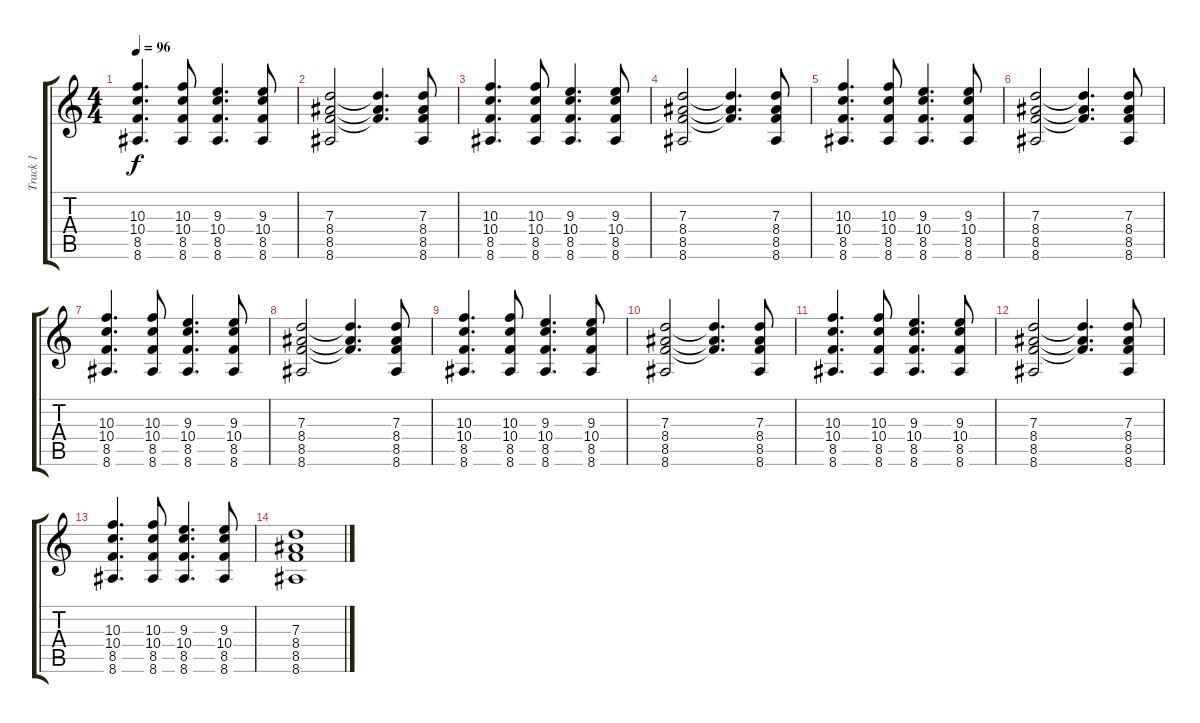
\track ("Track 1" "Track 1") {instrument overdrivenguitar}
\staff {score tabs}
\tuning (E4 B3 G3 D3 A2 D2) {hide}
\ts (4 4)
\tempo 96
\clef g2
\ks c
(10.3 10.4 8.5 8.6).4{d dy f} (10.3 10.4 8.5 8.6).8 (9.3 10.4 8.5 8.6).4{d} (9.3 10.4 8.5 8.6).8 |
(7.3 8.4 8.5 8.6).2 (7.3{t} 8.4{t} 8.5{t}).4{d} (7.3 8.4 8.5 8.6).8 |
(10.3 10.4 8.5 8.6).4{d} (10.3 10.4 8.5 8.6).8 (9.3 10.4 8.5 8.6).4{d} (9.3 10.4 8.5 8.6).8 |
(7.3 8.4 8.5 8.6).2 (7.3{t} 8.4{t} 8.5{t}).4{d} (7.3 8.4 8.5 8.6).8 |
(10.3 10.4 8.5 8.6).4{d} (10.3 10.4 8.5 8.6).8 (9.3 10.4 8.5 8.6).4{d} (9.3 10.4 8.5 8.6).8 |
(7.3 8.4 8.5 8.6).2 (7.3{t} 8.4{t} 8.5{t}).4{d} (7.3 8.4 8.5 8.6).8 |
(10.3 10.4 8.5 8.6).4{d} (10.3 10.4 8.5 8.6).8 (9.3 10.4 8.5 8.6).4{d} (9.3 10.4 8.5 8.6).8 |
(7.3 8.4 8.5 8.6).2 (7.3{t} 8.4{t} 8.5{t}).4{d} (7.3 8.4 8.5 8.6).8 |
(10.3 10.4 8.5 8.6).4{d} (10.3 10.4 8.5 8.6).8 (9.3 10.4 8.5 8.6).4{d} (9.3 10.4 8.5 8.6).8 |
(7.3 8.4 8.5 8.6).2 (7.3{t} 8.4{t} 8.5{t}).4{d} (7.3 8.4 8.5 8.6).8 |
(10.3 10.4 8.5 8.6).4{d} (10.3 10.4 8.5 8.6).8 (9.3 10.4 8.5 8.6).4{d} (9.3 10.4 8.5 8.6).8 |
(7.3 8.4 8.5 8.6).2 (7.3{t} 8.4{t} 8.5{t}).4{d} (7.3 8.4 8.5 8.6).8 |
(10.3 10.4 8.5 8.6).4{d} (10.3 10.4 8.5 8.6).8 (9.3 10.4 8.5 8.6).4{d} (9.3 10.4 8.5 8.6).8 |
(7.3 8.4 8.5 8.6).1
